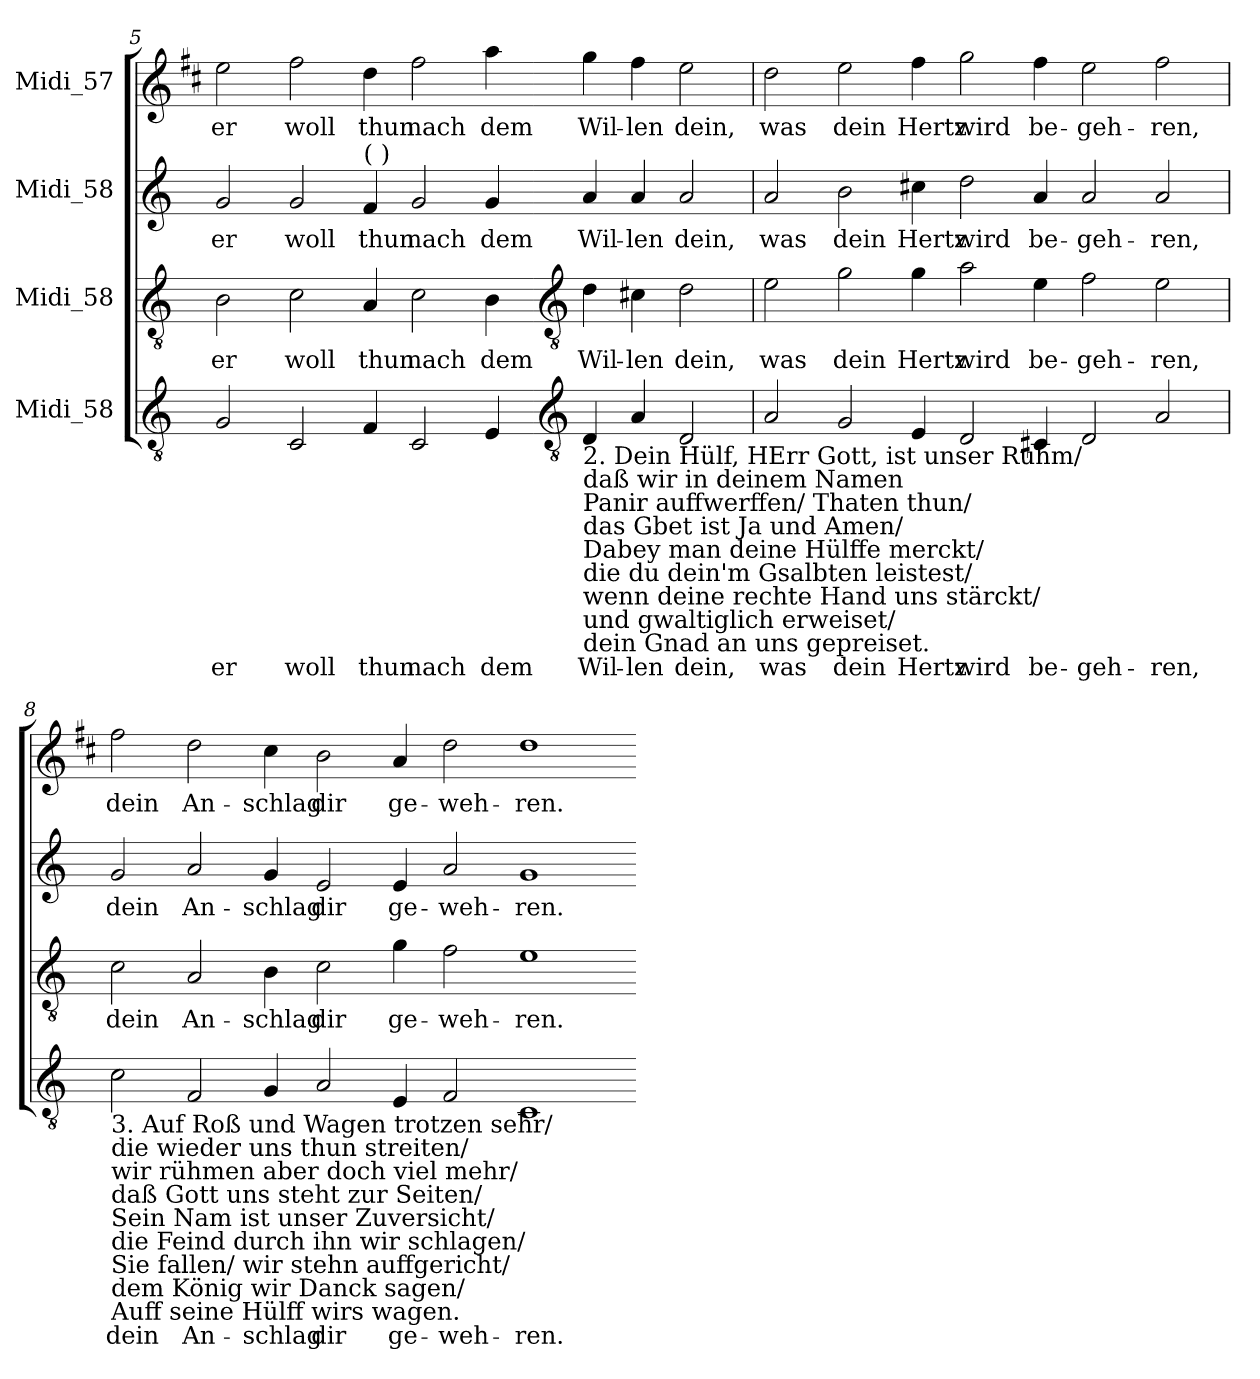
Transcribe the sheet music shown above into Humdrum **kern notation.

**kern	**text	**kern	**text	**kern	**text	**kern	**text
*part4	*part4	*part3	*part3	*part2	*part2	*part1	*part1
*staff4	*staff4	*staff3	*staff3	*staff2	*staff2	*staff1	*staff1
*I"Midi_58	*	*I"Midi_58	*	*I"Midi_58	*	*I"Midi_57	*
*clefGv2	*	*clefGv2	*	*clefG2	*	*clefG2	*
*	*	*	*	*	*	*ITrd1c2	*
*k[]	*	*k[]	*	*k[]	*	*k[]	*
*C:	*	*C:	*	*C:	*	*C:	*
=5	=5	=5	=5	=5	=5	=5	=5
!	!LO:LY:b	!	!LO:LY:b	!	!LO:LY:b	!	!LO:LY:b
2G	er	2B	er	2g	er	2dd	er
!	!LO:LY:b	!	!LO:LY:b	!	!LO:LY:b	!	!LO:LY:b
2C	woll	2c	woll	2g	woll	2ee	woll
!	!	!	!	!LO:TX:a:t=(  )	!	!	!
!	!LO:LY:b	!	!LO:LY:b	!	!LO:LY:b	!	!LO:LY:b
4F	thun	4A	thun	4f	thun	4cc	thun
!	!LO:LY:b	!	!LO:LY:b	!	!LO:LY:b	!	!LO:LY:b
2C	nach	2c	nach	2g	nach	2ee	nach
!	!LO:LY:b	!	!LO:LY:b	!	!LO:LY:b	!	!LO:LY:b
4E	dem	4B	dem	4g	dem	4gg	dem
!!LO:LB:g=z
=6-	=6-	=6-	=6-	=6-	=6-	=6-	=6-
*clefGv2	*	*clefGv2	*	*	*	*	*
!LO:TX:b:t=2. Dein Hülf, HErr Gott, ist unser Ruhm/\ndaß wir in deinem Namen\nPanir auffwerffen/ Thaten thun/\ndas Gbet ist Ja und Amen/\nDabey man deine Hülffe merckt/\ndie du dein'm Gsalbten leistest/\nwenn deine rechte Hand uns stärckt/\nund gwaltiglich erweiset/\ndein Gnad an uns gepreiset.	!	!	!	!	!	!	!
!	!LO:LY:b	!	!LO:LY:b	!	!LO:LY:b	!	!LO:LY:b
4D	Wil-	4d	Wil-	4a	Wil-	4ff	Wil-
!	!LO:LY:b	!	!LO:LY:b	!	!LO:LY:b	!	!LO:LY:b
4A	-len	4c#X	-len	4a	-len	4ee	-len
!	!LO:LY:b	!	!LO:LY:b	!	!LO:LY:b	!	!LO:LY:b
2D	dein,	2d	dein,	2a	dein,	2dd	dein,
=7	=7	=7	=7	=7	=7	=7	=7
!	!LO:LY:b	!	!LO:LY:b	!	!LO:LY:b	!	!LO:LY:b
2A	was	2e	was	2a	was	2cc	was
!	!LO:LY:b	!	!LO:LY:b	!	!LO:LY:b	!	!LO:LY:b
2G	dein	2g	dein	2b	dein	2dd	dein
!	!LO:LY:b	!	!LO:LY:b	!	!LO:LY:b	!	!LO:LY:b
4E	Hertz	4g	Hertz	4cc#X	Hertz	4ee	Hertz
!	!LO:LY:b	!	!LO:LY:b	!	!LO:LY:b	!	!LO:LY:b
2D	wird	2a	wird	2dd	wird	2ff	wird
!	!LO:LY:b	!	!LO:LY:b	!	!LO:LY:b	!	!LO:LY:b
4C#X	be-	4e	be-	4a	be-	4ee	be-
!	!LO:LY:b	!	!LO:LY:b	!	!LO:LY:b	!	!LO:LY:b
2D	-geh-	2f	-geh-	2a	-geh-	2dd	-geh-
!	!LO:LY:b	!	!LO:LY:b	!	!LO:LY:b	!	!LO:LY:b
2A	-ren,	2e	-ren,	2a	-ren,	2ee	-ren,
=8	=8	=8	=8	=8	=8	=8	=8
!LO:TX:b:t=3. Auf Roß und Wagen trotzen sehr/\ndie wieder uns thun streiten/\nwir rühmen aber doch viel mehr/\ndaß Gott uns steht zur Seiten/\nSein Nam ist unser Zuversicht/\ndie Feind durch ihn wir schlagen/\nSie fallen/ wir stehn auffgericht/\ndem König wir Danck sagen/\nAuff seine Hülff wirs wagen.	!	!	!	!	!	!	!
!	!LO:LY:b	!	!LO:LY:b	!	!LO:LY:b	!	!LO:LY:b
2c	dein	2c	dein	2g	dein	2ee	dein
!	!LO:LY:b	!	!LO:LY:b	!	!LO:LY:b	!	!LO:LY:b
2F	An-	2A	An-	2a	An-	2cc	An-
!	!LO:LY:b	!	!LO:LY:b	!	!LO:LY:b	!	!LO:LY:b
4G	-schlag	4B	-schlag	4g	-schlag	4b	-schlag
!	!LO:LY:b	!	!LO:LY:b	!	!LO:LY:b	!	!LO:LY:b
2A	dir	2c	dir	2e	dir	2a	dir
!	!LO:LY:b	!	!LO:LY:b	!	!LO:LY:b	!	!LO:LY:b
4E	ge-	4g	ge-	4e	ge-	4g	ge-
!	!LO:LY:b	!	!LO:LY:b	!	!LO:LY:b	!	!LO:LY:b
2F	-weh-	2f	-weh-	2a	-weh-	2cc	-weh-
!	!LO:LY:b	!	!LO:LY:b	!	!LO:LY:b	!	!LO:LY:b
1C	-ren.	1e	-ren.	1g	-ren.	1cc	-ren.
=-	=-	=-	=-	=-	=-	=-	=-
*-	*-	*-	*-	*-	*-	*-	*-
